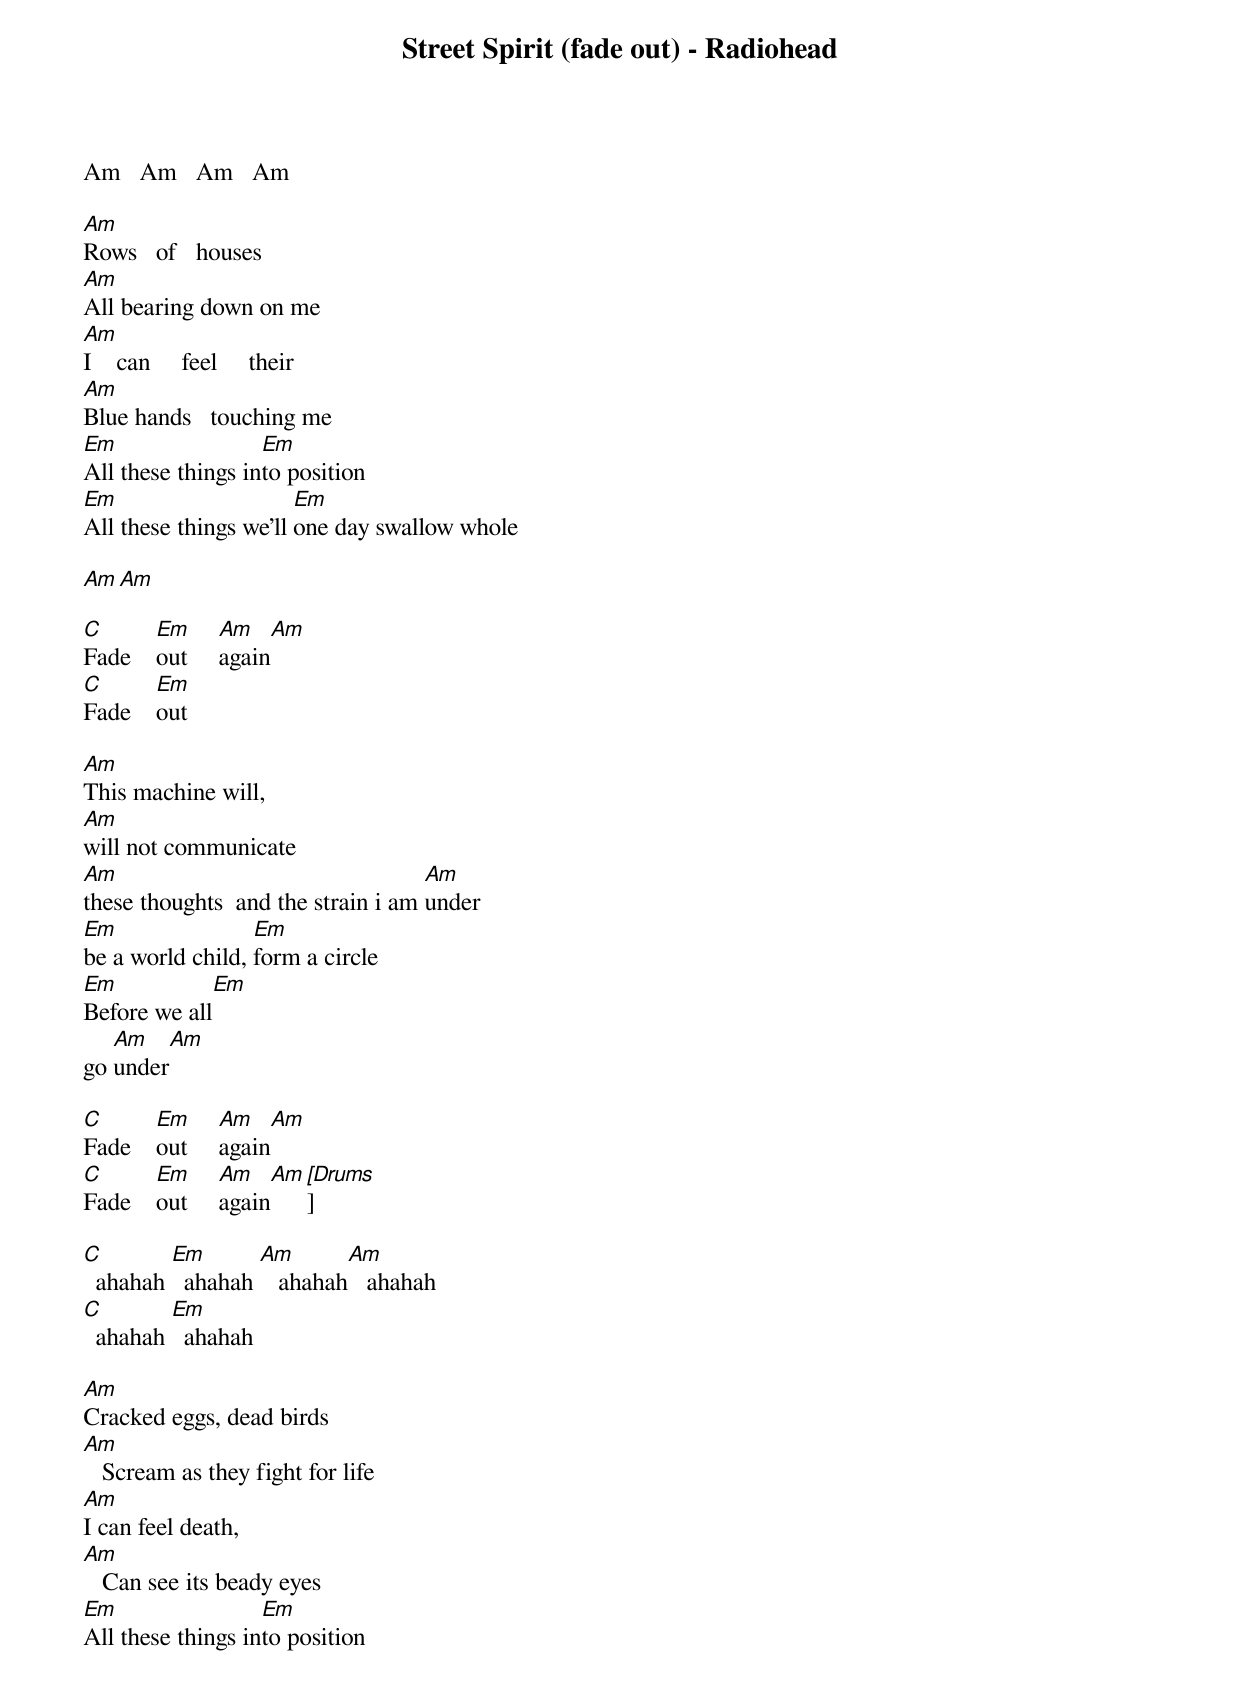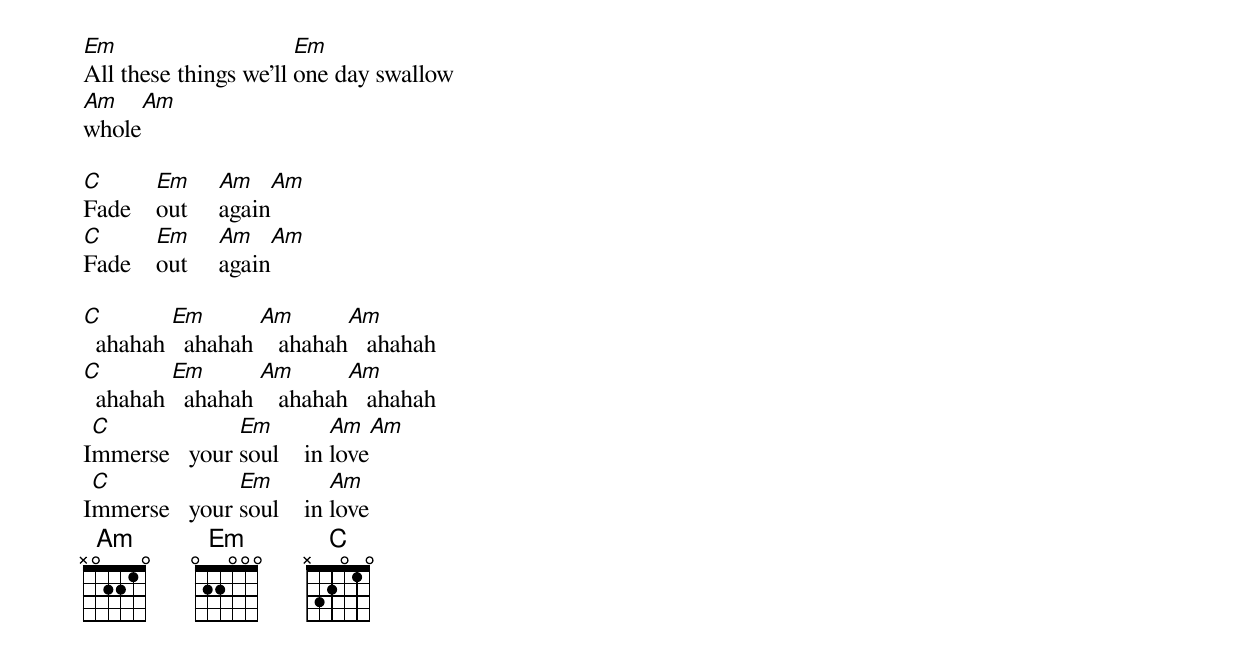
Street Spirit (fade out) - Radiohead

Am   Am   Am   Am

Am
Rows   of   houses
Am
All bearing down on me
Am
I    can     feel     their
Am
Blue hands   touching me
Em                 Em
All these things into position
Em                     Em
All these things we'll one day swallow whole

Am     Am

C       Em      Am      Am
Fade    out     again
C       Em
Fade    out

Am
This machine will,
Am
will not communicate
Am                                  Am
these thoughts  and the strain i am under
Em                Em
be a world child, form a circle
Em              Em
Before we all
   Am     Am
go under

C       Em      Am      Am
Fade    out     again
C       Em      Am      Am   [Drums]
Fade    out     again

C        Em       Am       Am
  ahahah   ahahah    ahahah   ahahah
C        Em
  ahahah   ahahah

Am
Cracked eggs, dead birds
Am
   Scream as they fight for life
Am
I can feel death,
Am
   Can see its beady eyes
Em                 Em
All these things into position
Em                     Em
All these things we'll one day swallow
Am       Am
whole

C       Em      Am      Am
Fade    out     again
C       Em      Am      Am
Fade    out     again

C        Em       Am       Am
  ahahah   ahahah    ahahah   ahahah
C        Em       Am       Am
  ahahah   ahahah    ahahah   ahahah
 C             Em         Am      Am
Immerse   your soul    in love
 C             Em         Am
Immerse   your soul    in love
